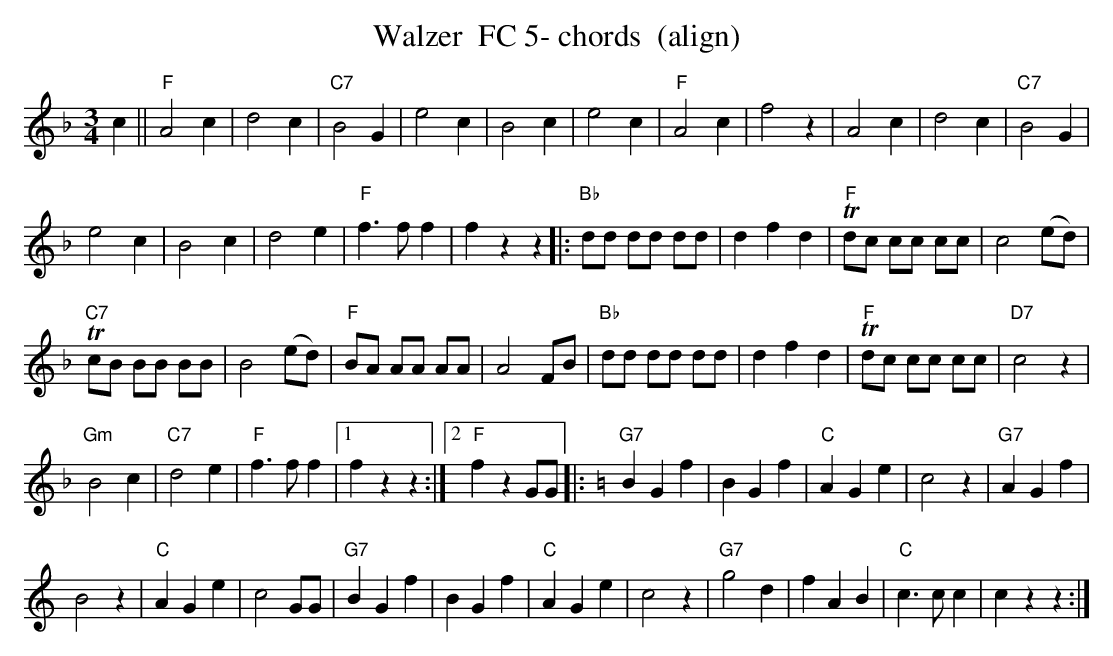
X:1
T:Walzer  FC 5- chords  (align)
M:3/4
L:1/4
K:Fmaj%%MIDI gchordon
c || "F"A2c | d2c | "C7"B2G | e2c | B2c | e2c | "F"A2c | \
f2z | A2c | d2c | "C7"B2G |
e2c | B2c | d2e | "F"f>ff | \
fzz |: "Bb"d/2d/2 d/2d/2 d/2d/2 | dfd | "F"Td/2c/2 c/2c/2 c/2c/2 | c2 (e/2d/2) |
"C7"Tc/2B/2 B/2B/2 B/2B/2 | \
B2 (e/2d/2) | "F"B/2A/2 A/2A/2 A/2A/2 | A2F/2B/2 | "Bb"d/2d/2 d/2d/2 d/2d/2 | dfd | "F"Td/2c/2 c/2c/2 c/2c/2 | \
"D7"c2z |
"Gm"B2c | "C7"d2e | "F"f>ff |1 fzz :|2 "F"fzG/2G/2 |: [K:Cmaj] "G7"BGf | BGf | \
"C"AGe | c2z | "G7"AGf |
B2z | "C"AGe | c2 G/2G/2 | "G7"BGf | BGf | \
"C"AGe | c2z | "G7"g2d | fAB | "C"c>cc | czz :|
